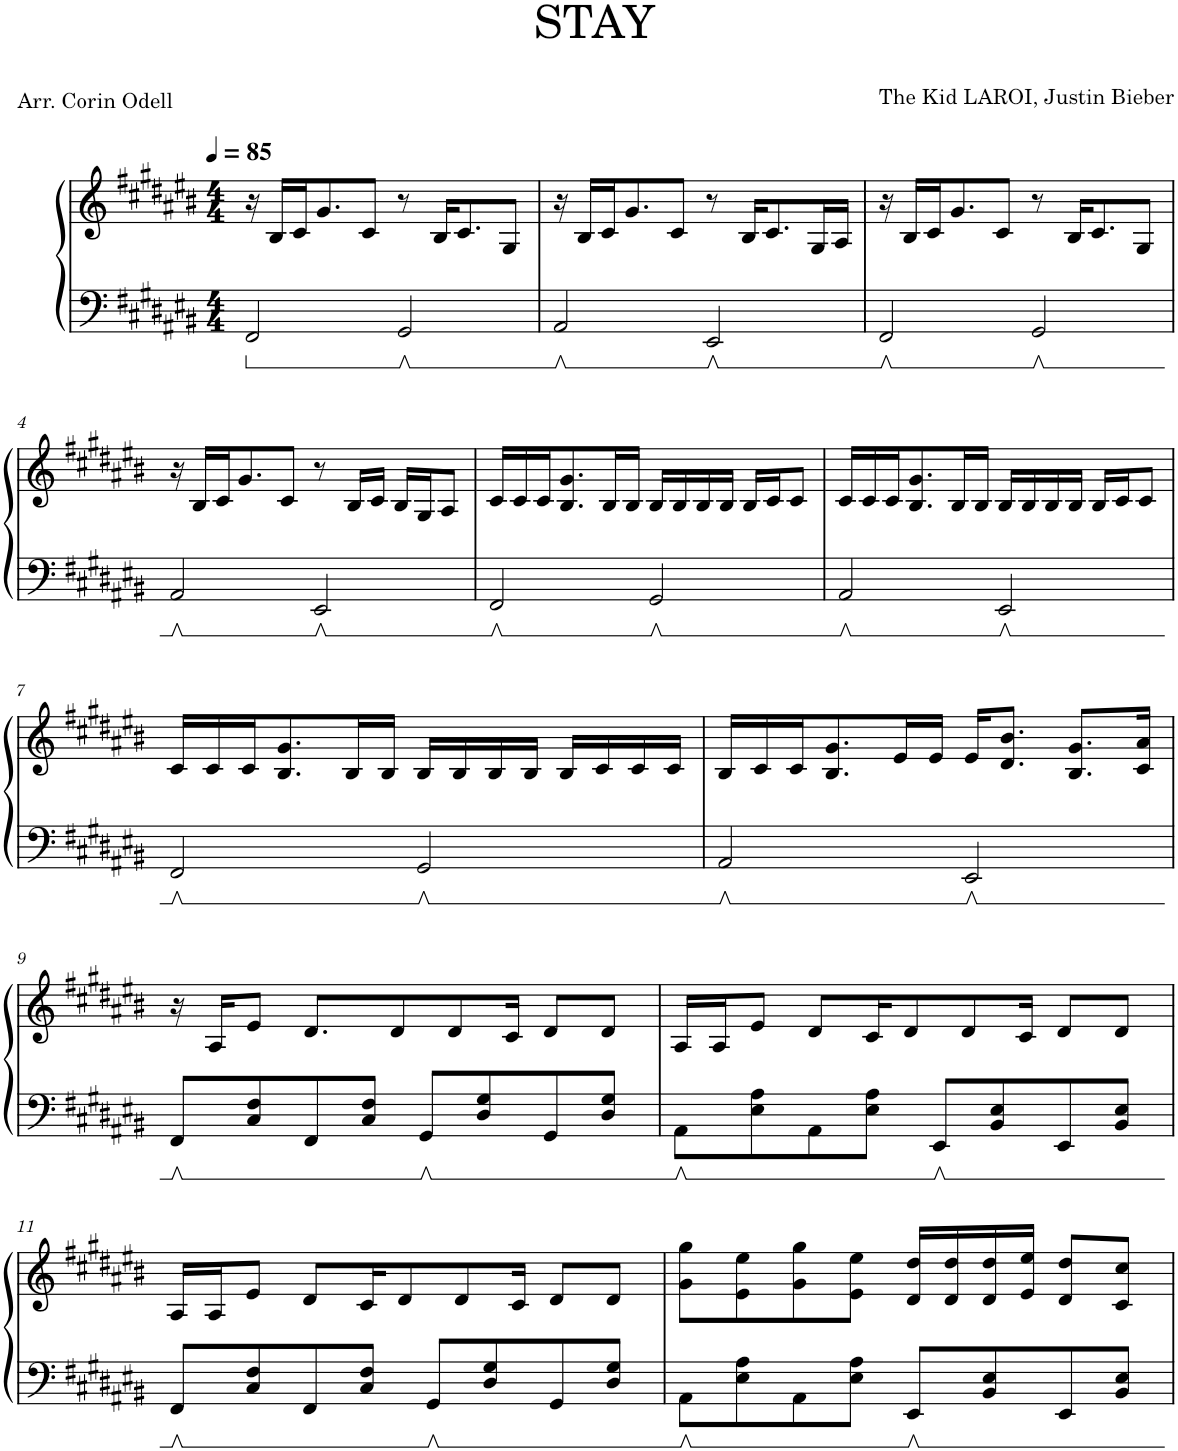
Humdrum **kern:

**kern	**kern
*part1	*part1
*staff2	*staff1
*I"Piano	*
*I'Pno.	*
*clefF4	*clefG2
*k[f#c#g#d#a#e#b#]	*k[f#c#g#d#a#e#b#]
*M4/4	*M4/4
*MM85	*MM85
=1	=1
2FF#/	16r
.	16B#/LL
.	16c#/J
.	8.g#/
.	8c#/J
2GG#/	8r
.	16B#/KL
.	8.c#/
.	8G#/J
=2	=2
2AA#/	16r
.	16B#/LL
.	16c#/J
.	8.g#/
.	8c#/J
2EE#/	8r
.	16B#/KL
.	8.c#/
.	16G#/L
.	16A#/JJ
=3	=3
2FF#/	16r
.	16B#/LL
.	16c#/J
.	8.g#/
.	8c#/J
2GG#/	8r
.	16B#/KL
.	8.c#/
.	8G#/J
!!LO:LB:g=z
=4	=4
2AA#/	16r
.	16B#/LL
.	16c#/J
.	8.g#/
.	8c#/J
2EE#/	8r
.	16B#/LL
.	16c#/JJ
.	16B#/LL
.	16G#/J
.	8A#/J
=5	=5
2FF#/	16c#/LL
.	16c#/
.	16c#/J
.	8.B#/ 8.g#/
.	16B#/L
.	16B#/JJ
2GG#/	16B#/LL
.	16B#/
.	16B#/
.	16B#/JJ
.	16B#/LL
.	16c#/J
.	8c#/J
=6	=6
2AA#/	16c#/LL
.	16c#/
.	16c#/J
.	8.B#/ 8.g#/
.	16B#/L
.	16B#/JJ
2EE#/	16B#/LL
.	16B#/
.	16B#/
.	16B#/JJ
.	16B#/LL
.	16c#/J
.	8c#/J
!!LO:LB:g=z
=7	=7
2FF#/	16c#/LL
.	16c#/
.	16c#/J
.	8.B#/ 8.g#/
.	16B#/L
.	16B#/JJ
2GG#/	16B#/LL
.	16B#/
.	16B#/
.	16B#/JJ
.	16B#/LL
.	16c#/
.	16c#/
.	16c#/JJ
=8	=8
2AA#/	16B#/LL
.	16c#/
.	16c#/J
.	8.B#/ 8.g#/
.	16e#/L
.	16e#/JJ
2EE#/	16e#/KL
.	8.d#/ 8.b#/J
.	8.B#/ 8.g#/L
.	16c#/ 16a#/Jk
!!LO:LB:g=z
=9	=9
8FF#/L	16r
.	16A#/KL
8C#/ 8F#/	8e#/J
8FF#/	8.d#/L
8C#/ 8F#/J	.
.	8d#/
8GG#/L	.
.	8d#/
8D#/ 8G#/	.
.	16c#/Jk
8GG#/	8d#/L
8D#/ 8G#/J	8d#/J
=10	=10
8AA#\L	16A#/LL
.	16A#/J
8E#\ 8A#\	8e#/J
8AA#\	8d#/L
8E#\ 8A#\J	16c#/K
.	8d#/
8EE#/L	.
.	8d#/
8BB#/ 8E#/	.
.	16c#/Jk
8EE#/	8d#/L
8BB#/ 8E#/J	8d#/J
!!LO:LB:g=z
=11	=11
8FF#/L	16A#/LL
.	16A#/J
8C#/ 8F#/	8e#/J
8FF#/	8d#/L
8C#/ 8F#/J	16c#/K
.	8d#/
8GG#/L	.
.	8d#/
8D#/ 8G#/	.
.	16c#/Jk
8GG#/	8d#/L
8D#/ 8G#/J	8d#/J
=12	=12
8AA#\L	8g#\ 8gg#\L
8E#\ 8A#\	8e#\ 8ee#\
8AA#\	8g#\ 8gg#\
8E#\ 8A#\J	8e#\ 8ee#\J
8EE#/L	16d#/ 16dd#/LL
.	16d#/ 16dd#/
8BB#/ 8E#/	16d#/ 16dd#/
.	16e#/ 16ee#/JJ
8EE#/	8d#/ 8dd#/L
8BB#/ 8E#/J	8c#/ 8cc#/J
=	=
*-	*-
